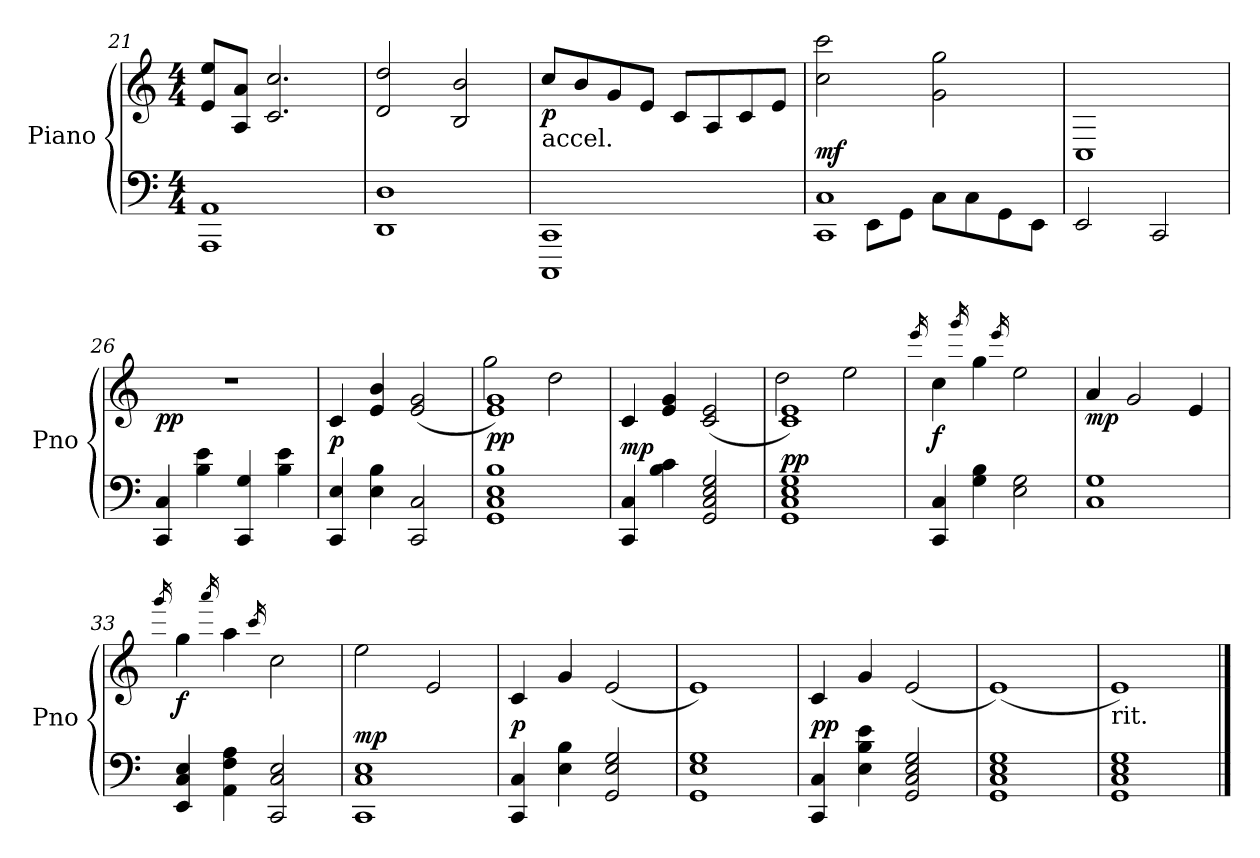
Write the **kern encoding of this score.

**kern	**kern	**dynam
*part1	*part1	*part1
*staff2	*staff1	*staff1/2
*I"Piano	*	*
*I'Pno	*	*
*clefF4	*clefG2	*
*k[]	*k[]	*
*C:	*C:	*
*M4/4	*M4/4	*
=21	=21	=21
1AAA 1AA	8e/ 8ee/L	.
.	8A/ 8a/J	.
.	2.c/ 2.cc/	.
=22	=22	=22
1DD 1D	2d/ 2dd/	.
.	2B/ 2b/	.
!!LO:LB:g=z
=23	=23	=23
!	!LO:TX:b:t=accel.	!
!	!	!LO:DY:b
1CCC 1CC	8cc/L	p
.	8b/	.
.	8g/	.
.	8e/J	.
.	8c/L	.
.	8A/	.
.	8c/	.
.	8e/J	.
=24	=24	=24
*^	*	*
!	!	!	!LO:DY:a=2
1CC 1C	4ryy	2cc\ 2ccc\	mf
.	8EE\L	.	.
.	8GG\J	.	.
.	8C\L	2g\ 2gg\	.
.	8C\	.	.
.	8GG\	.	.
.	8EE\J	.	.
*v	*v	*	*
=25	=25	=25
2EE/	1C	.
2CC/	.	.
=26	=26	=26
!	!	!LO:DY:b
4CC/ 4C/	1r	pp
4B\ 4e\	.	.
4CC/ 4G/	.	.
4B\ 4e\	.	.
=27	=27	=27
!	!	!LO:DY:a=2
4CC/ 4E/	4c/	p
4E\ 4B\	4e/ 4b/	.
2CC/ 2C/	(2e/ 2g/	.
=28	=28	=28
*	*^	*
!	!	!	!LO:DY:b
1GG 1C 1E 1B	1e 1g)	2gg\	pp
.	.	2dd\	.
=29	=29	=29	=29
!	!	!	!LO:DY:a=2
*	*v	*v	*
4CC/ 4C/	4c/	mp
4B\ 4c\	4e/ 4g/	.
2GG/ 2C/ 2E/ 2G/	(2c/ 2e/	.
=30	=30	=30
*	*^	*
!	!	!	!LO:DY:a=2
1GG 1C 1E 1G	1c 1e)	2dd\	pp
.	.	2ee\	.
*	*v	*v	*
!!LO:LB:g=z
=31	=31	=31
.	16qeee/	.
!	!	!LO:DY:b
4CC/ 4C/	4cc\	f
.	16qggg/	.
4G\ 4B\	4gg\	.
.	16qeee/	.
2E\ 2G\	2ee\	.
=32	=32	=32
!	!	!LO:DY:b
1C 1G	4a/	mp
.	2g/	.
.	4e/	.
=33	=33	=33
.	16qggg/	.
!	!	!LO:DY:b
4EE/ 4C/ 4E/	4gg\	f
.	16qaaa/	.
4AA\ 4F\ 4A\	4aa\	.
.	16qccc/	.
2CC/ 2C/ 2E/	2cc\	.
=34	=34	=34
!	!	!LO:DY:a=2
1CC 1C 1E	2ee\	mp
.	2e/	.
=35	=35	=35
!	!	!LO:DY:a=2
4CC/ 4C/	4c/	p
4E\ 4B\	4g/	.
2GG/ 2E/ 2G/	(2e/	.
=36	=36	=36
1GG 1E 1G	1e)	.
=37	=37	=37
!	!	!LO:DY:a=2
4CC/ 4C/	4c/	pp
4E\ 4B\ 4e\	4g/	.
2GG/ 2C/ 2E/ 2G/	(2e/	.
=38	=38	=38
1GG 1C 1E 1G	(1e)	.
=39	=39	=39
!	!LO:TX:b:t=rit.	!
1GG 1C 1E 1G	1e)	.
==	==	==
*-	*-	*-
